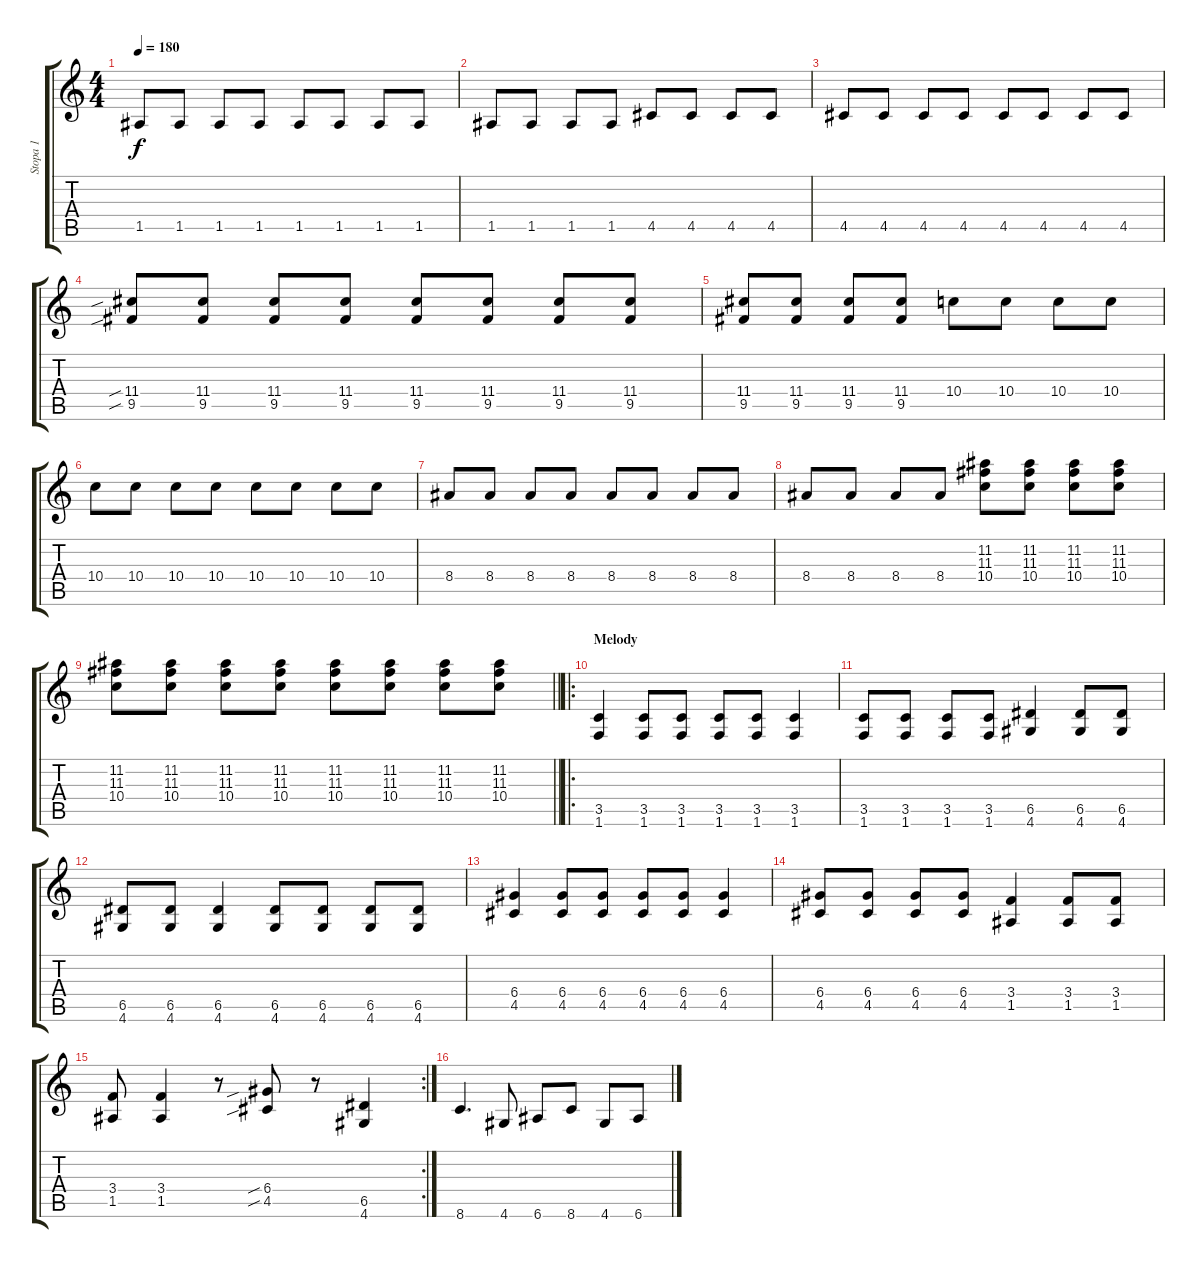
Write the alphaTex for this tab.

\track ("Stopa 1" "Stopa 1") {instrument overdrivenguitar}
\staff {score tabs}
\tuning (E4 B3 G3 D3 A2 E2) {hide}
\ts (4 4)
\tempo 180
\clef g2
\ks c
1.5.8{dy f} 1.5.8 1.5.8 1.5.8 1.5.8 1.5.8 1.5.8 1.5.8 |
1.5.8 1.5.8 1.5.8 1.5.8 4.5.8 4.5.8 4.5.8 4.5.8 |
4.5.8 4.5.8 4.5.8 4.5.8 4.5.8 4.5.8 4.5.8 4.5.8 |
(11.4{sib} 9.5{sib}).8 (11.4 9.5).8 (11.4 9.5).8 (11.4 9.5).8 (11.4 9.5).8 (11.4 9.5).8 (11.4 9.5).8 (11.4 9.5).8 |
(11.4 9.5).8 (11.4 9.5).8 (11.4 9.5).8 (11.4 9.5).8 10.4.8 10.4.8 10.4.8 10.4.8 |
10.4.8 10.4.8 10.4.8 10.4.8 10.4.8 10.4.8 10.4.8 10.4.8 |
8.4.8 8.4.8 8.4.8 8.4.8 8.4.8 8.4.8 8.4.8 8.4.8 |
8.4.8 8.4.8 8.4.8 8.4.8 (11.2 11.3 10.4).8 (11.2 11.3 10.4).8 (11.2 11.3 10.4).8 (11.2 11.3 10.4).8 |
\barLineRight lightlight
(11.2 11.3 10.4).8 (11.2 11.3 10.4).8 (11.2 11.3 10.4).8 (11.2 11.3 10.4).8 (11.2 11.3 10.4).8 (11.2 11.3 10.4).8 (11.2 11.3 10.4).8 (11.2 11.3 10.4).8 |
\ro
\section ("" "Melody")
(3.5 1.6).4 (3.5 1.6).8 (3.5 1.6).8 (3.5 1.6).8 (3.5 1.6).8 (3.5 1.6).4 |
(3.5 1.6).8 (3.5 1.6).8 (3.5 1.6).8 (3.5 1.6).8 (6.5 4.6).4 (6.5 4.6).8 (6.5 4.6).8 |
(6.5 4.6).8 (6.5 4.6).8 (6.5 4.6).4 (6.5 4.6).8 (6.5 4.6).8 (6.5 4.6).8 (6.5 4.6).8 |
(6.4 4.5).4 (6.4 4.5).8 (6.4 4.5).8 (6.4 4.5).8 (6.4 4.5).8 (6.4 4.5).4 |
(6.4 4.5).8 (6.4 4.5).8 (6.4 4.5).8 (6.4 4.5).8 (3.4 1.5).4 (3.4 1.5).8 (3.4 1.5).8 |
\rc 2
(3.4 1.5).8 (3.4 1.5).4 r.8 (6.4{sib} 4.5{sib}).8 r.8 (6.5 4.6).4 |
8.6.4{d} 4.6.8 6.6.8 8.6.8 4.6.8 6.6.8
